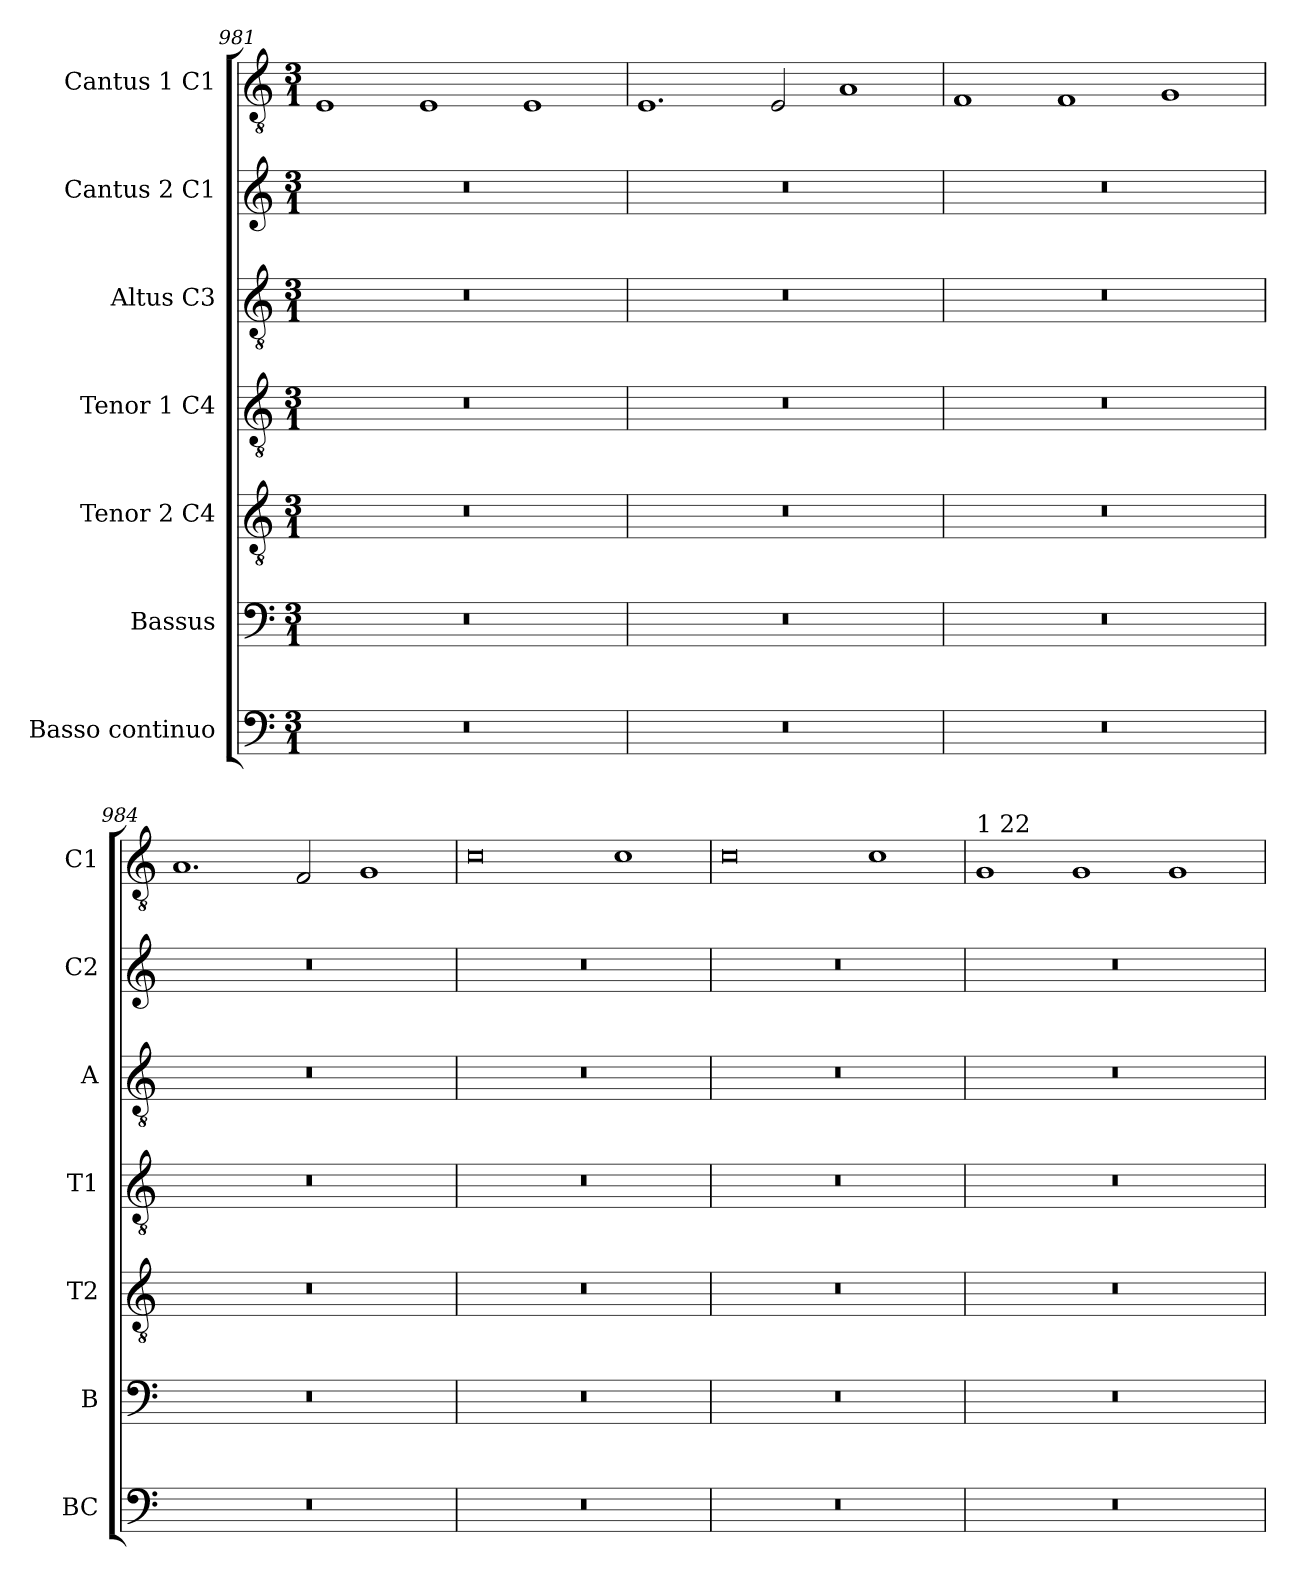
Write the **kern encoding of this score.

**kern	**kern	**kern	**kern	**kern	**kern	**kern
*part7	*part6	*part5	*part4	*part3	*part2	*part1
*staff7	*staff6	*staff5	*staff4	*staff3	*staff2	*staff1
*I"Basso continuo	*I"Bassus	*I"Tenor 2 C4	*I"Tenor 1 C4	*I"Altus C3	*I"Cantus 2 C1	*I"Cantus 1 C1
*I'BC	*I'B	*I'T2	*I'T1	*I'A	*I'C2	*I'C1
*clefF4	*clefF4	*clefGv2	*clefGv2	*clefGv2	*clefG2	*clefGv2
*ITrd7c12	*	*	*	*	*	*
*k[]	*k[]	*k[]	*k[]	*k[]	*k[]	*k[]
*C:	*C:	*C:	*C:	*C:	*C:	*C:
*M3/1	*M3/1	*M3/1	*M3/1	*M3/1	*M3/1	*M3/1
=981	=981	=981	=981	=981	=981	=981
0.r	0.r	0.r	0.r	0.r	0.r	1E
.	.	.	.	.	.	1E
.	.	.	.	.	.	1E
=982	=982	=982	=982	=982	=982	=982
0.r	0.r	0.r	0.r	0.r	0.r	1.E
.	.	.	.	.	.	2E/
.	.	.	.	.	.	1A
=983	=983	=983	=983	=983	=983	=983
0.r	0.r	0.r	0.r	0.r	0.r	1F
.	.	.	.	.	.	1F
.	.	.	.	.	.	1G
=984	=984	=984	=984	=984	=984	=984
0.r	0.r	0.r	0.r	0.r	0.r	1.A
.	.	.	.	.	.	2F/
.	.	.	.	.	.	1G
=985	=985	=985	=985	=985	=985	=985
0.r	0.r	0.r	0.r	0.r	0.r	0c
.	.	.	.	.	.	1c
=986	=986	=986	=986	=986	=986	=986
0.r	0.r	0.r	0.r	0.r	0.r	0c
.	.	.	.	.	.	1c
!!LO:LB:g=z
=987	=987	=987	=987	=987	=987	=987
!	!	!	!	!	!	!LO:TX:a:t=1 22
0.r	0.r	0.r	0.r	0.r	0.r	1G
.	.	.	.	.	.	1G
.	.	.	.	.	.	1G
=	=	=	=	=	=	=
*-	*-	*-	*-	*-	*-	*-
